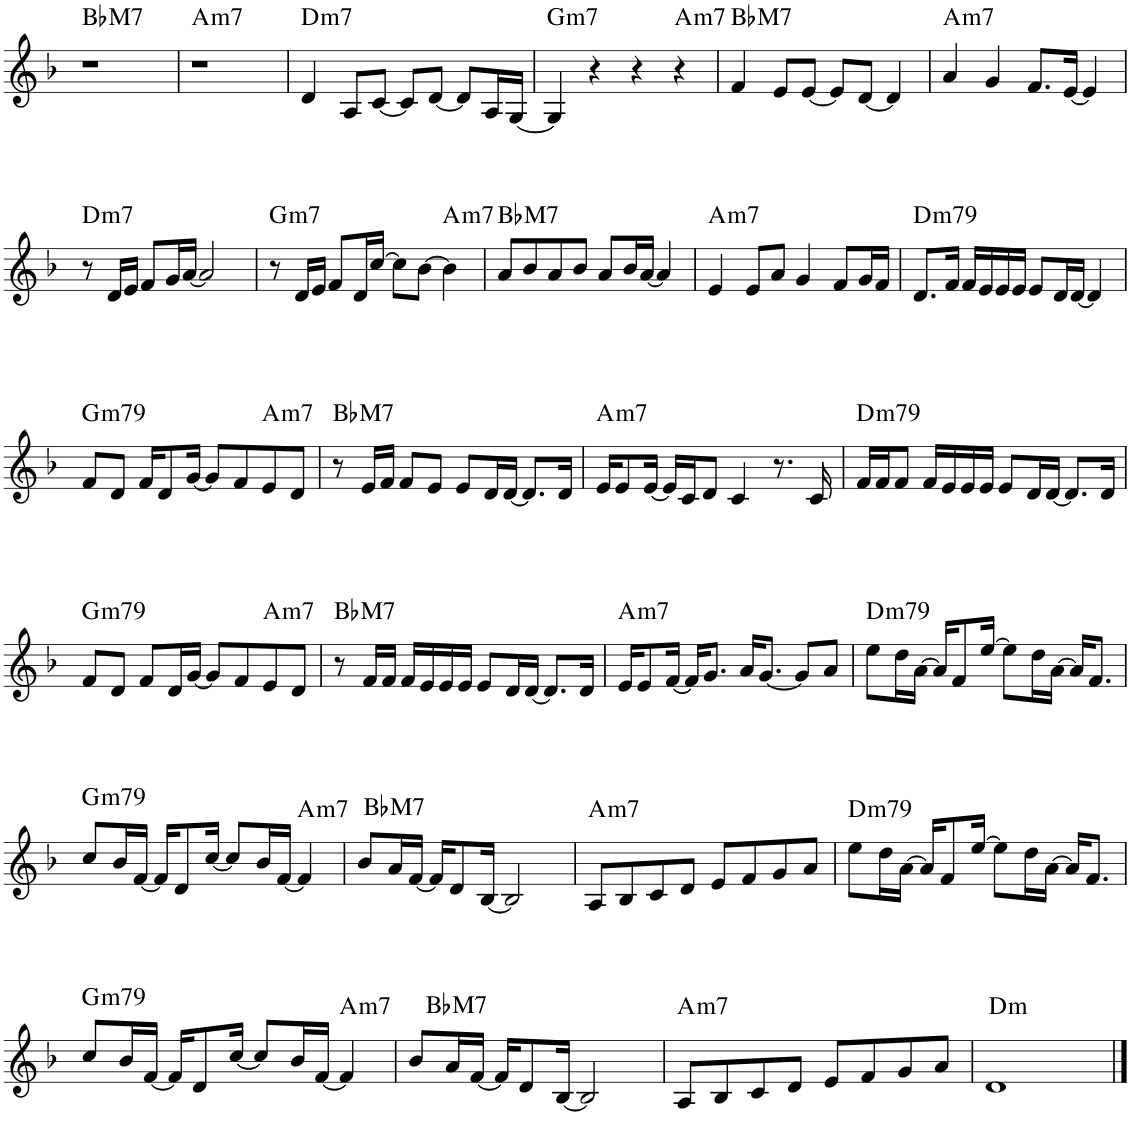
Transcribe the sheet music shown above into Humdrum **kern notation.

**kern	**harte
*part1	*part1
*staff1	*
*I"Piano	*
*I'Pno.	*
!!LO:PB:g=z
*clefG2	*
*k[b-]	*
*M4/4	*
=28	=28
!	!LO:H:kt=M7
1r	Bb:maj7
=29	=29
!	!LO:H:kt=m7
1r	A:min7
=30	=30
!	!LO:H:kt=m7
4d/	D:min7
8A/L	.
[8c/J	.
8c/L]	.
[8d/J	.
8d/L]	.
16A/L	.
[16G/JJ	.
=31	=31
!	!LO:H:kt=m7
4G/]	G:min7
4r	.
4r	.
!	!LO:H:kt=m7
4r	A:min7
=32	=32
!	!LO:H:kt=M7
4f/	Bb:maj7
8e/L	.
[8e/J	.
8e/L]	.
[8d/J	.
4d/]	.
=33	=33
!	!LO:H:kt=m7
4a/	A:min7
4g/	.
8.f/L	.
[16e/Jk	.
4e/]	.
!!LO:LB:g=z
=34	=34
!	!LO:H:kt=m7
8r	D:min7
16d/LL	.
16e/JJ	.
8f/L	.
16g/L	.
[16a/JJ	.
2a/]	.
=35	=35
!	!LO:H:kt=m7
8r	G:min7
16d/LL	.
16e/JJ	.
8f/L	.
16d/L	.
[16cc/JJ	.
8cc\L]	.
[8b-\J	.
!	!LO:H:kt=m7
4b-\]	A:min7
=36	=36
!	!LO:H:kt=M7
8a/L	Bb:maj7
8b-/	.
8a/	.
8b-/J	.
8a/L	.
16b-/L	.
[16a/JJ	.
4a/]	.
=37	=37
!	!LO:H:kt=m7
4e/	A:min7
8e/L	.
8a/J	.
4g/	.
8f/L	.
16g/L	.
16f/JJ	.
=38	=38
!	!LO:H:kt=m79
8.d/L	D:min
16f/Jk	.
16f/LL	.
16e/	.
16e/	.
16e/JJ	.
8e/L	.
16d/L	.
[16d/JJ	.
4d/]	.
!!LO:LB:g=z
=39	=39
!	!LO:H:kt=m79
8f/L	G:min
8d/J	.
16f/KL	.
8d/	.
[16g/Jk	.
8g/L]	.
8f/	.
!	!LO:H:kt=m7
8e/	A:min7
8d/J	.
=40	=40
!	!LO:H:kt=M7
8r	Bb:maj7
16e/LL	.
16f/JJ	.
8f/L	.
8e/J	.
8e/L	.
16d/L	.
[16d/JJ	.
8.d/L]	.
16d/Jk	.
=41	=41
!	!LO:H:kt=m7
16e/KL	A:min7
8e/	.
[16e/Jk	.
16e/LL]	.
16c/J	.
8d/J	.
4c/	.
8.r	.
16c/	.
=42	=42
!	!LO:H:kt=m79
16f/LL	D:min
16f/J	.
8f/J	.
16f/LL	.
16e/	.
16e/	.
16e/JJ	.
8e/L	.
16d/L	.
[16d/JJ	.
8.d/L]	.
16d/Jk	.
!!LO:LB:g=z
=43	=43
!	!LO:H:kt=m79
8f/L	G:min
8d/J	.
8f/L	.
16d/L	.
[16g/JJ	.
8g/L]	.
8f/	.
!	!LO:H:kt=m7
8e/	A:min7
8d/J	.
=44	=44
!	!LO:H:kt=M7
8r	Bb:maj7
16f/LL	.
16f/JJ	.
16f/LL	.
16e/	.
16e/	.
16e/JJ	.
8e/L	.
16d/L	.
[16d/JJ	.
8.d/L]	.
16d/Jk	.
=45	=45
!	!LO:H:kt=m7
16e/KL	A:min7
8e/	.
[16f/Jk	.
16f/KL]	.
8.g/J	.
16a/KL	.
[8.g/J	.
8g/L]	.
8a/J	.
=46	=46
!	!LO:H:kt=m79
8ee\L	D:min
16dd\L	.
[16a\JJ	.
16a/KL]	.
8f/	.
[16ee/Jk	.
8ee\L]	.
16dd\L	.
[16a\JJ	.
16a/KL]	.
8.f/J	.
!!LO:LB:g=z
=47	=47
!	!LO:H:kt=m79
8cc/L	G:min
16b-/L	.
[16f/JJ	.
16f/KL]	.
8d/	.
[16cc/Jk	.
8cc/L]	.
16b-/L	.
[16f/JJ	.
!	!LO:H:kt=m7
4f/]	A:min7
=48	=48
!	!LO:H:kt=M7
8b-/L	Bb:maj7
16a/L	.
[16f/JJ	.
16f/KL]	.
8d/	.
[16B-/Jk	.
2B-/]	.
=49	=49
!	!LO:H:kt=m7
8A/L	A:min7
8B-/	.
8c/	.
8d/J	.
8e/L	.
8f/	.
8g/	.
8a/J	.
=50	=50
!	!LO:H:kt=m79
8ee\L	D:min
16dd\L	.
[16a\JJ	.
16a/KL]	.
8f/	.
[16ee/Jk	.
8ee\L]	.
16dd\L	.
[16a\JJ	.
16a/KL]	.
8.f/J	.
!!LO:LB:g=z
=51	=51
!	!LO:H:kt=m79
8cc/L	G:min
16b-/L	.
[16f/JJ	.
16f/KL]	.
8d/	.
[16cc/Jk	.
8cc/L]	.
16b-/L	.
[16f/JJ	.
!	!LO:H:kt=m7
4f/]	A:min7
=52	=52
!	!LO:H:kt=M7
8b-/L	Bb:maj7
16a/L	.
[16f/JJ	.
16f/KL]	.
8d/	.
[16B-/Jk	.
2B-/]	.
=53	=53
!	!LO:H:kt=m7
8A/L	A:min7
8B-/	.
8c/	.
8d/J	.
8e/L	.
8f/	.
8g/	.
8a/J	.
=54	=54
!	!LO:H:kt=m
1d	D:min
==	==
*-	*-
